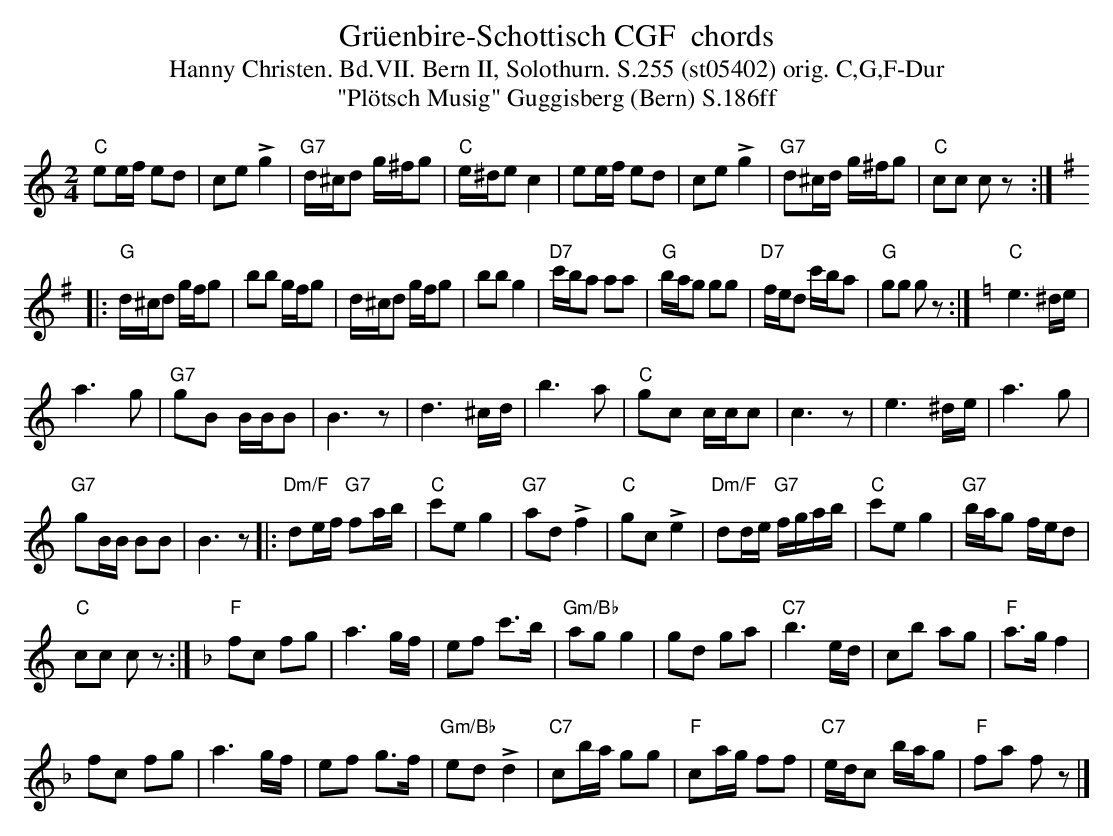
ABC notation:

X:1
T: Gr\"uenbire-Schottisch CGF  chords
T:Hanny Christen. Bd.VII. Bern II, Solothurn. S.255 (st05402) orig. C,G,F-Dur
T: "Pl\"otsch Musig" Guggisberg (Bern) S.186ff
M:2/4
L:1/16
K:C %%MIDI gchordon
"C"e2ef e2d2 | c2e2 +>+g4 | "G7"d^cd2 g^fg2 | "C"e^de2c4 | e2ef e2d2 | c2e2 +>+g4 | "G7"d2^cd g^fg2 | "C"c2c2 c2z2 :: [K:G]
"G"d^cd2 gfg2 | b2b2 gfg2 | d^cd2 gfg2 | b2b2g4 | "D7"c'ba2 a2a2 | "G"bag2 g2g2 | "D7"fed2 c'ba2 | "G"g2g2 g2z2 :| [K:C] [L:1/8] "C"e3 ^d/e/ |
a3g | "G7"gB B/B/B | B3z | d3^c/d/ | b3a | "C"gc c/c/c | c3z | e3^d/e/ | a3g |
"G7"gB/B/ BB | B3z |: "Dm/F"de/f/ "G7"fa/b/ | "C"c'e g2 | "G7"ad +>+f2 | "C"gc +>+e2 | "Dm/F"dd/e/ "G7"f/g/a/b/ | "C"c'e g2 | "G7"b/a/g f/e/d |
"C"cc cz :| [K:F] "F"fc fg | a3g/f/ | ef c'>b | "Gm/Bb"agg2 | gd ga | "C7"b3e/d/ | cb ag | "F"a>gf2 |
fc fg | a3g/f/ | ef g>f | "Gm/Bb"ed +>+d2 | "C7"cb/a/ gg | "F"ca/g/ ff | "C7"e/d/c b/a/g | "F"fa fz |]
